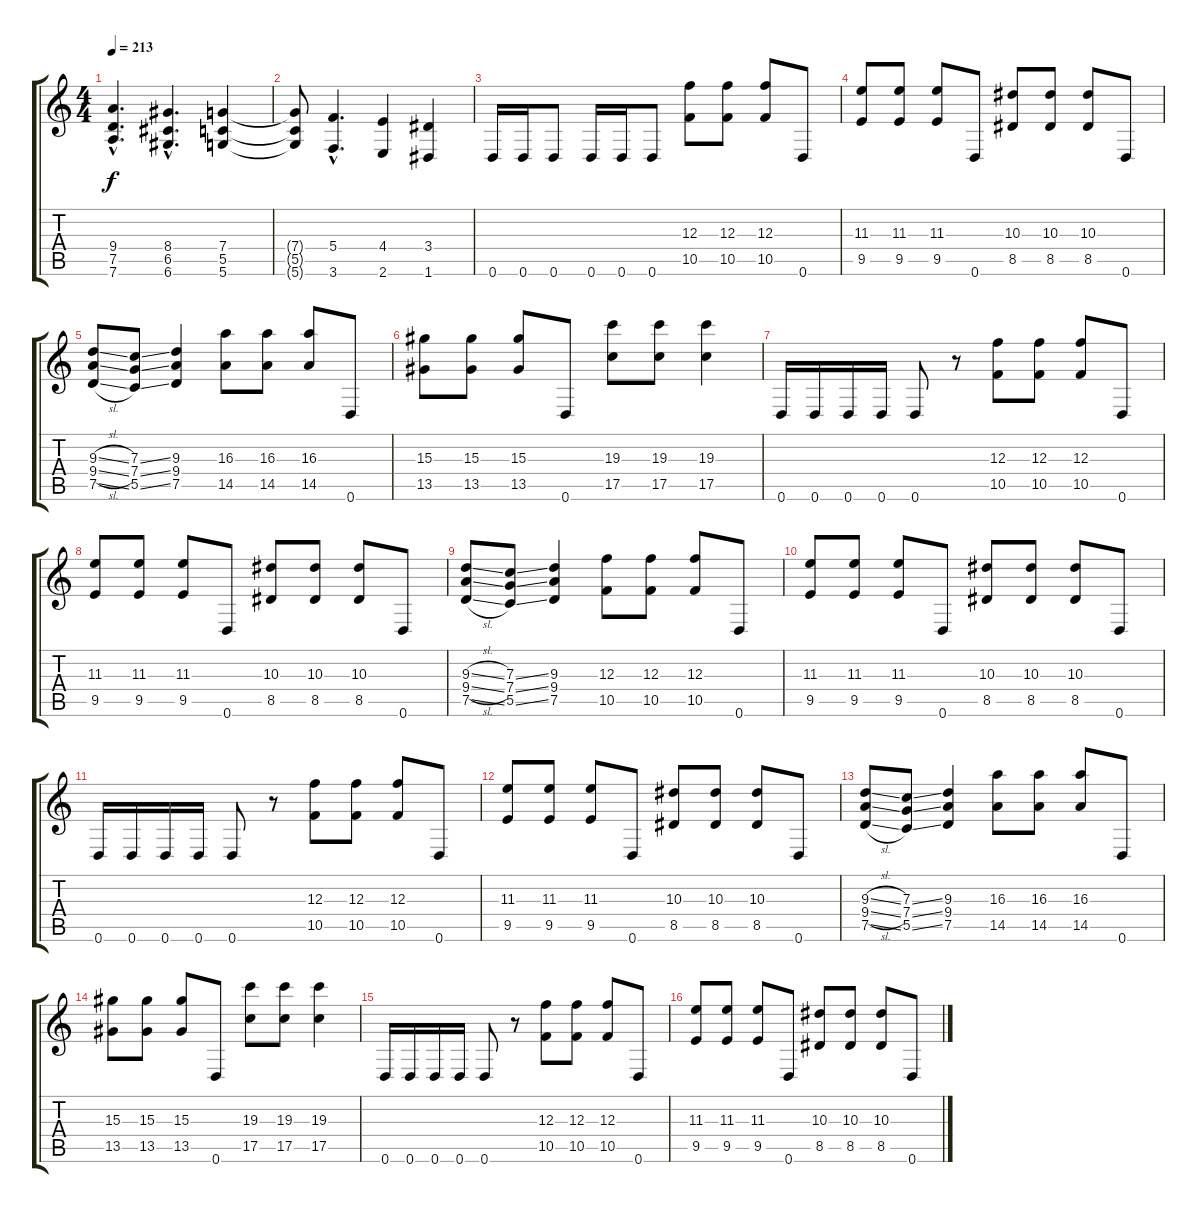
\track "" {instrument distortionguitar}
\staff {score tabs}
\tuning (D4 A3 F3 C3 G2 D2) {hide}
\ts (4 4)
\tempo 213
\clef g2
\ks c
(9.4{hac} 7.5{hac} 7.6{hac}).4{d dy f} (8.4{hac} 6.5{hac} 6.6{hac}).4{d} (7.4 5.5 5.6).4 |
(7.4{t} 5.5{t} 5.6{t}).8 (5.4{hac} 3.6{hac}).4{d} (4.4 2.6).4 (3.4 1.6).4 |
0.6.16 0.6.16 0.6.8 0.6.16 0.6.16 0.6.8 (12.3 10.5).8 (12.3 10.5).8 (12.3 10.5).8 0.6.8 |
(11.3 9.5).8 (11.3 9.5).8 (11.3 9.5).8 0.6.8 (10.3 8.5).8 (10.3 8.5).8 (10.3 8.5).8 0.6.8 |
(9.3{sl} 9.4{sl} 7.5{sl}).8 (7.3{ss} 7.4{ss} 5.5{ss}).8 (9.3 9.4 7.5).4 (16.3 14.5).8 (16.3 14.5).8 (16.3 14.5).8 0.6.8 |
(15.3 13.5).8 (15.3 13.5).8 (15.3 13.5).8 0.6.8 (19.3 17.5).8 (19.3 17.5).8 (19.3 17.5).4 |
0.6.16 0.6.16 0.6.16 0.6.16 0.6.8 r.8 (12.3 10.5).8 (12.3 10.5).8 (12.3 10.5).8 0.6.8 |
(11.3 9.5).8 (11.3 9.5).8 (11.3 9.5).8 0.6.8 (10.3 8.5).8 (10.3 8.5).8 (10.3 8.5).8 0.6.8 |
(9.3{sl} 9.4{sl} 7.5{sl}).8 (7.3{ss} 7.4{ss} 5.5{ss}).8 (9.3 9.4 7.5).4 (12.3 10.5).8 (12.3 10.5).8 (12.3 10.5).8 0.6.8 |
(11.3 9.5).8 (11.3 9.5).8 (11.3 9.5).8 0.6.8 (10.3 8.5).8 (10.3 8.5).8 (10.3 8.5).8 0.6.8 |
0.6.16 0.6.16 0.6.16 0.6.16 0.6.8 r.8 (12.3 10.5).8 (12.3 10.5).8 (12.3 10.5).8 0.6.8 |
(11.3 9.5).8 (11.3 9.5).8 (11.3 9.5).8 0.6.8 (10.3 8.5).8 (10.3 8.5).8 (10.3 8.5).8 0.6.8 |
(9.3{sl} 9.4{sl} 7.5{sl}).8 (7.3{ss} 7.4{ss} 5.5{ss}).8 (9.3 9.4 7.5).4 (16.3 14.5).8 (16.3 14.5).8 (16.3 14.5).8 0.6.8 |
(15.3 13.5).8 (15.3 13.5).8 (15.3 13.5).8 0.6.8 (19.3 17.5).8 (19.3 17.5).8 (19.3 17.5).4 |
0.6.16 0.6.16 0.6.16 0.6.16 0.6.8 r.8 (12.3 10.5).8 (12.3 10.5).8 (12.3 10.5).8 0.6.8 |
(11.3 9.5).8 (11.3 9.5).8 (11.3 9.5).8 0.6.8 (10.3 8.5).8 (10.3 8.5).8 (10.3 8.5).8 0.6.8
